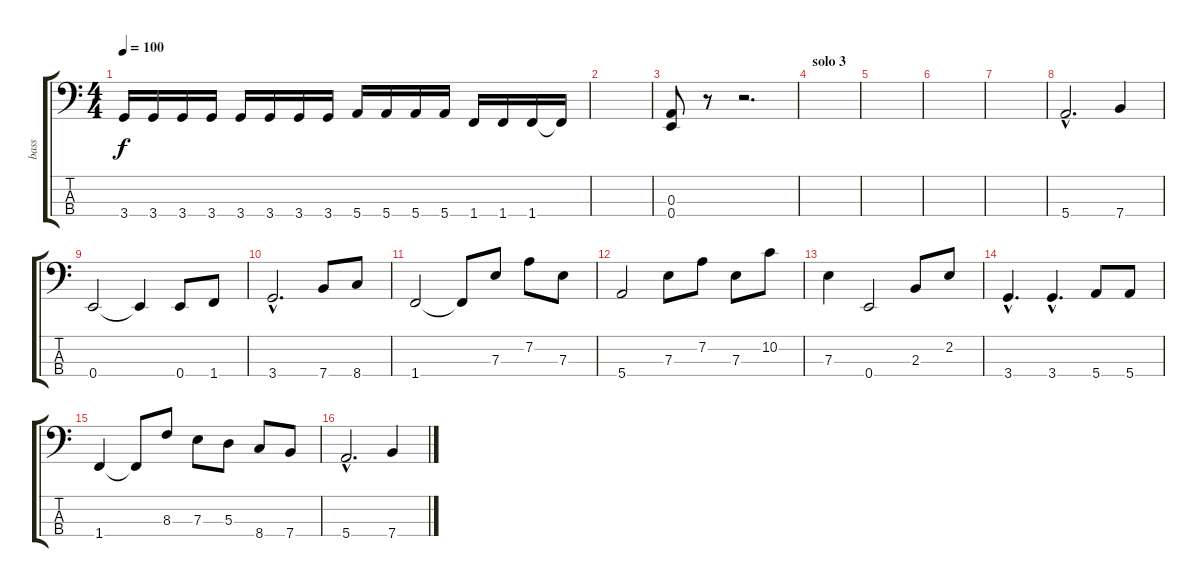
\track ("bass" "bass") {instrument electricbasspick}
\staff {score tabs}
\tuning (G2 D2 A1 E1) {hide}
\ts (4 4)
\tempo 100
\clef f4
\ks c
3.4.16{dy f} 3.4.16 3.4.16 3.4.16 3.4.16 3.4.16 3.4.16 3.4.16 5.4.16 5.4.16 5.4.16 5.4.16 1.4.16 1.4.16 1.4.16 1.4{t}.16 |
|
(0.3 0.4).8 r.8 r.2{d} |
\section ("" "solo 3")
|
|
|
|
5.4{hac}.2{d volume 16 instrument electricbassfinger} 7.4.4 |
0.4.2 0.4{t}.4 0.4.8 1.4.8 |
3.4{hac}.2{d} 7.4.8 8.4.8 |
1.4.2 1.4{t}.8 7.3.8 7.2.8 7.3.8 |
5.4.2 7.3.8 7.2.8 7.3.8 10.2.8 |
7.3.4 0.4.2 2.3.8 2.2.8 |
3.4{hac}.4{d} 3.4{hac}.4{d} 5.4.8 5.4.8 |
1.4.4 1.4{t}.8 8.3.8 7.3.8 5.3.8 8.4.8 7.4.8 |
5.4{hac}.2{d} 7.4.4
